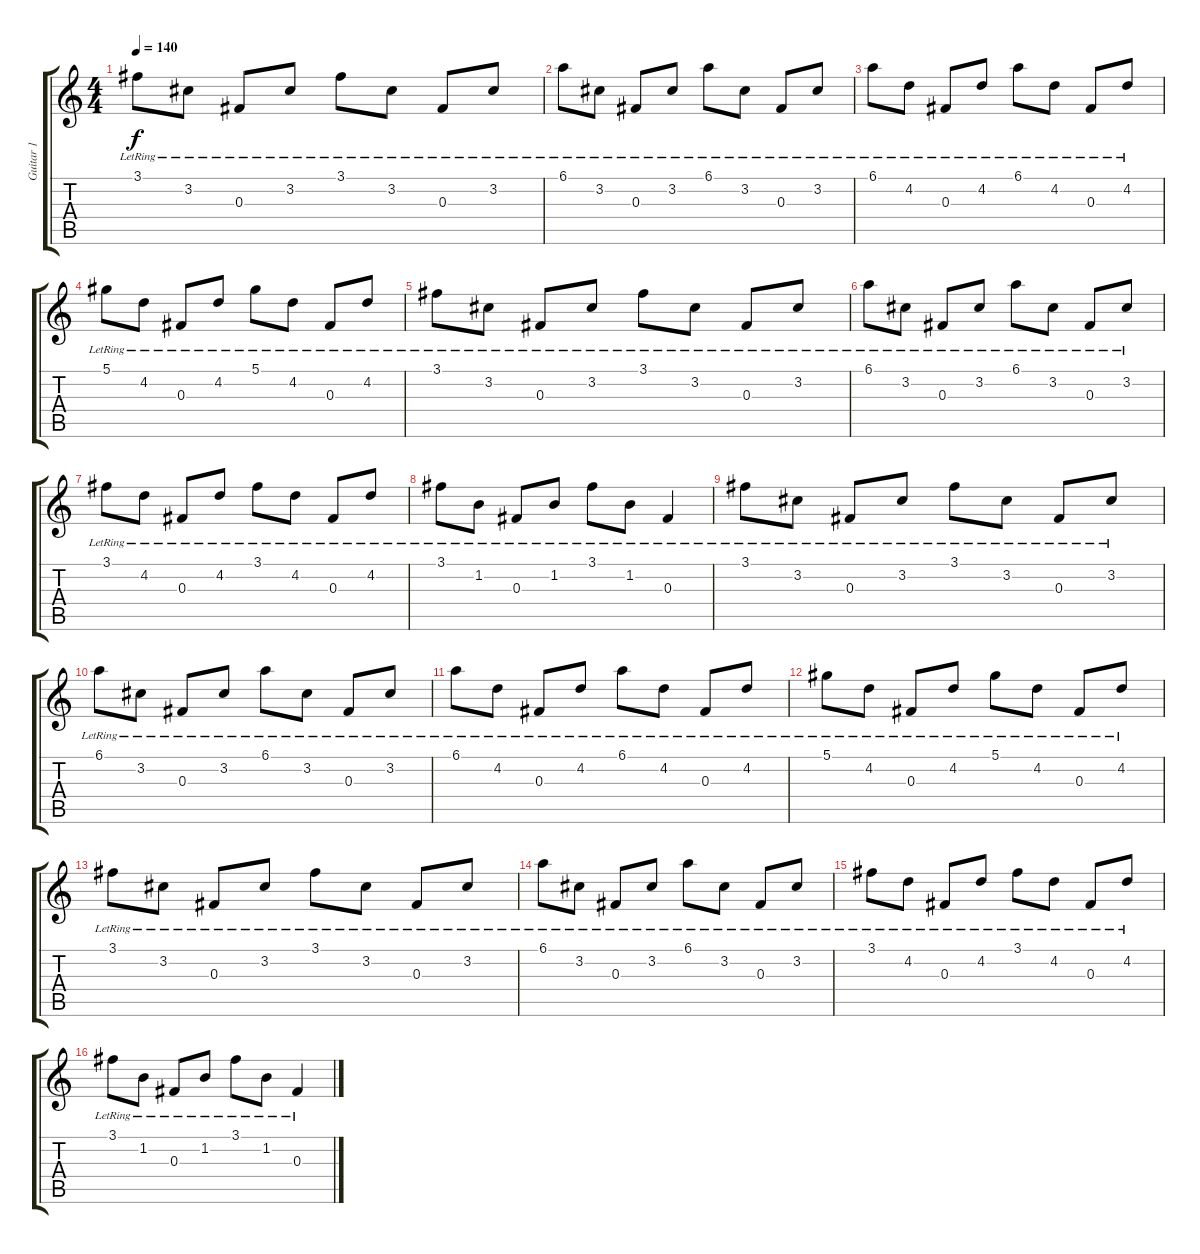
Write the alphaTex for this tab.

\track ("Guitar 1" "Guitar 1") {instrument acousticguitarsteel}
\staff {score tabs}
\tuning (Eb4 Bb3 Gb3 Db3 Ab2 Eb2) {hide}
\ts (4 4)
\tempo 140
\clef g2
\ks c
3.1{lr}.8{dy f instrument acousticguitarsteel} 3.2{lr}.8 0.3{lr}.8 3.2{lr}.8 3.1{lr}.8 3.2{lr}.8 0.3{lr}.8 3.2{lr}.8 |
6.1{lr}.8 3.2{lr}.8 0.3{lr}.8 3.2{lr}.8 6.1{lr}.8 3.2{lr}.8 0.3{lr}.8 3.2{lr}.8 |
6.1{lr}.8 4.2{lr}.8 0.3{lr}.8 4.2{lr}.8 6.1{lr}.8 4.2{lr}.8 0.3{lr}.8 4.2{lr}.8 |
5.1{lr}.8 4.2{lr}.8 0.3{lr}.8 4.2{lr}.8 5.1{lr}.8 4.2{lr}.8 0.3{lr}.8 4.2{lr}.8 |
3.1{lr}.8 3.2{lr}.8 0.3{lr}.8 3.2{lr}.8 3.1{lr}.8 3.2{lr}.8 0.3{lr}.8 3.2{lr}.8 |
6.1{lr}.8 3.2{lr}.8 0.3{lr}.8 3.2{lr}.8 6.1{lr}.8 3.2{lr}.8 0.3{lr}.8 3.2{lr}.8 |
3.1{lr}.8 4.2{lr}.8 0.3{lr}.8 4.2{lr}.8 3.1{lr}.8 4.2{lr}.8 0.3{lr}.8 4.2{lr}.8 |
3.1{lr}.8 1.2{lr}.8 0.3{lr}.8 1.2{lr}.8 3.1{lr}.8 1.2{lr}.8 0.3{lr}.4 |
3.1{lr}.8 3.2{lr}.8 0.3{lr}.8 3.2{lr}.8 3.1{lr}.8 3.2{lr}.8 0.3{lr}.8 3.2{lr}.8 |
6.1{lr}.8 3.2{lr}.8 0.3{lr}.8 3.2{lr}.8 6.1{lr}.8 3.2{lr}.8 0.3{lr}.8 3.2{lr}.8 |
6.1{lr}.8 4.2{lr}.8 0.3{lr}.8 4.2{lr}.8 6.1{lr}.8 4.2{lr}.8 0.3{lr}.8 4.2{lr}.8 |
5.1{lr}.8 4.2{lr}.8 0.3{lr}.8 4.2{lr}.8 5.1{lr}.8 4.2{lr}.8 0.3{lr}.8 4.2{lr}.8 |
3.1{lr}.8 3.2{lr}.8 0.3{lr}.8 3.2{lr}.8 3.1{lr}.8 3.2{lr}.8 0.3{lr}.8 3.2{lr}.8 |
6.1{lr}.8 3.2{lr}.8 0.3{lr}.8 3.2{lr}.8 6.1{lr}.8 3.2{lr}.8 0.3{lr}.8 3.2{lr}.8 |
3.1{lr}.8 4.2{lr}.8 0.3{lr}.8 4.2{lr}.8 3.1{lr}.8 4.2{lr}.8 0.3{lr}.8 4.2{lr}.8 |
3.1{lr}.8 1.2{lr}.8 0.3{lr}.8 1.2{lr}.8 3.1{lr}.8 1.2{lr}.8 0.3{lr}.4
